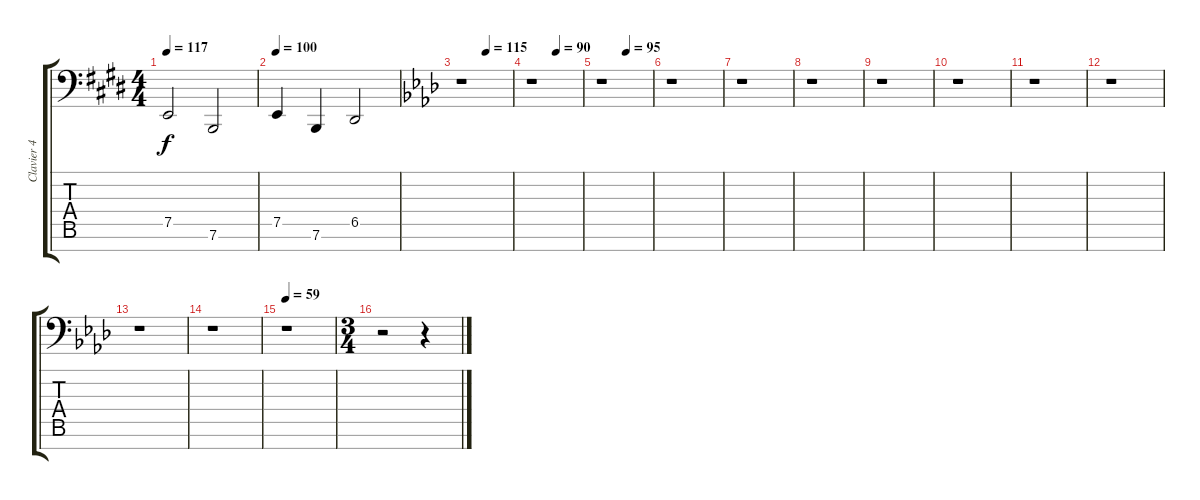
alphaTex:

\track ("Clavier 4" "Clavier 4") {instrument timpani}
\staff {score tabs}
\tuning (E3 B2 G2 D2 A1 E1 B0) {hide}
\ts (4 4)
\tempo 117
\clef f4
\ks e
7.5.2{dy f} 7.6.2 |
\tempo 100
7.5.4 7.6.4 6.5.2 |
\tempo (115 0.5)
\ks ab
r.1 |
\tempo (90 0.5)
r.1 |
\tempo (95 0.5)
r.1 |
r.1 |
r.1 |
r.1 |
r.1 |
r.1 |
r.1 |
r.1 |
r.1 |
r.1 |
\tempo 59
r.1 |
\ts (3 4)
r.2 r.4
